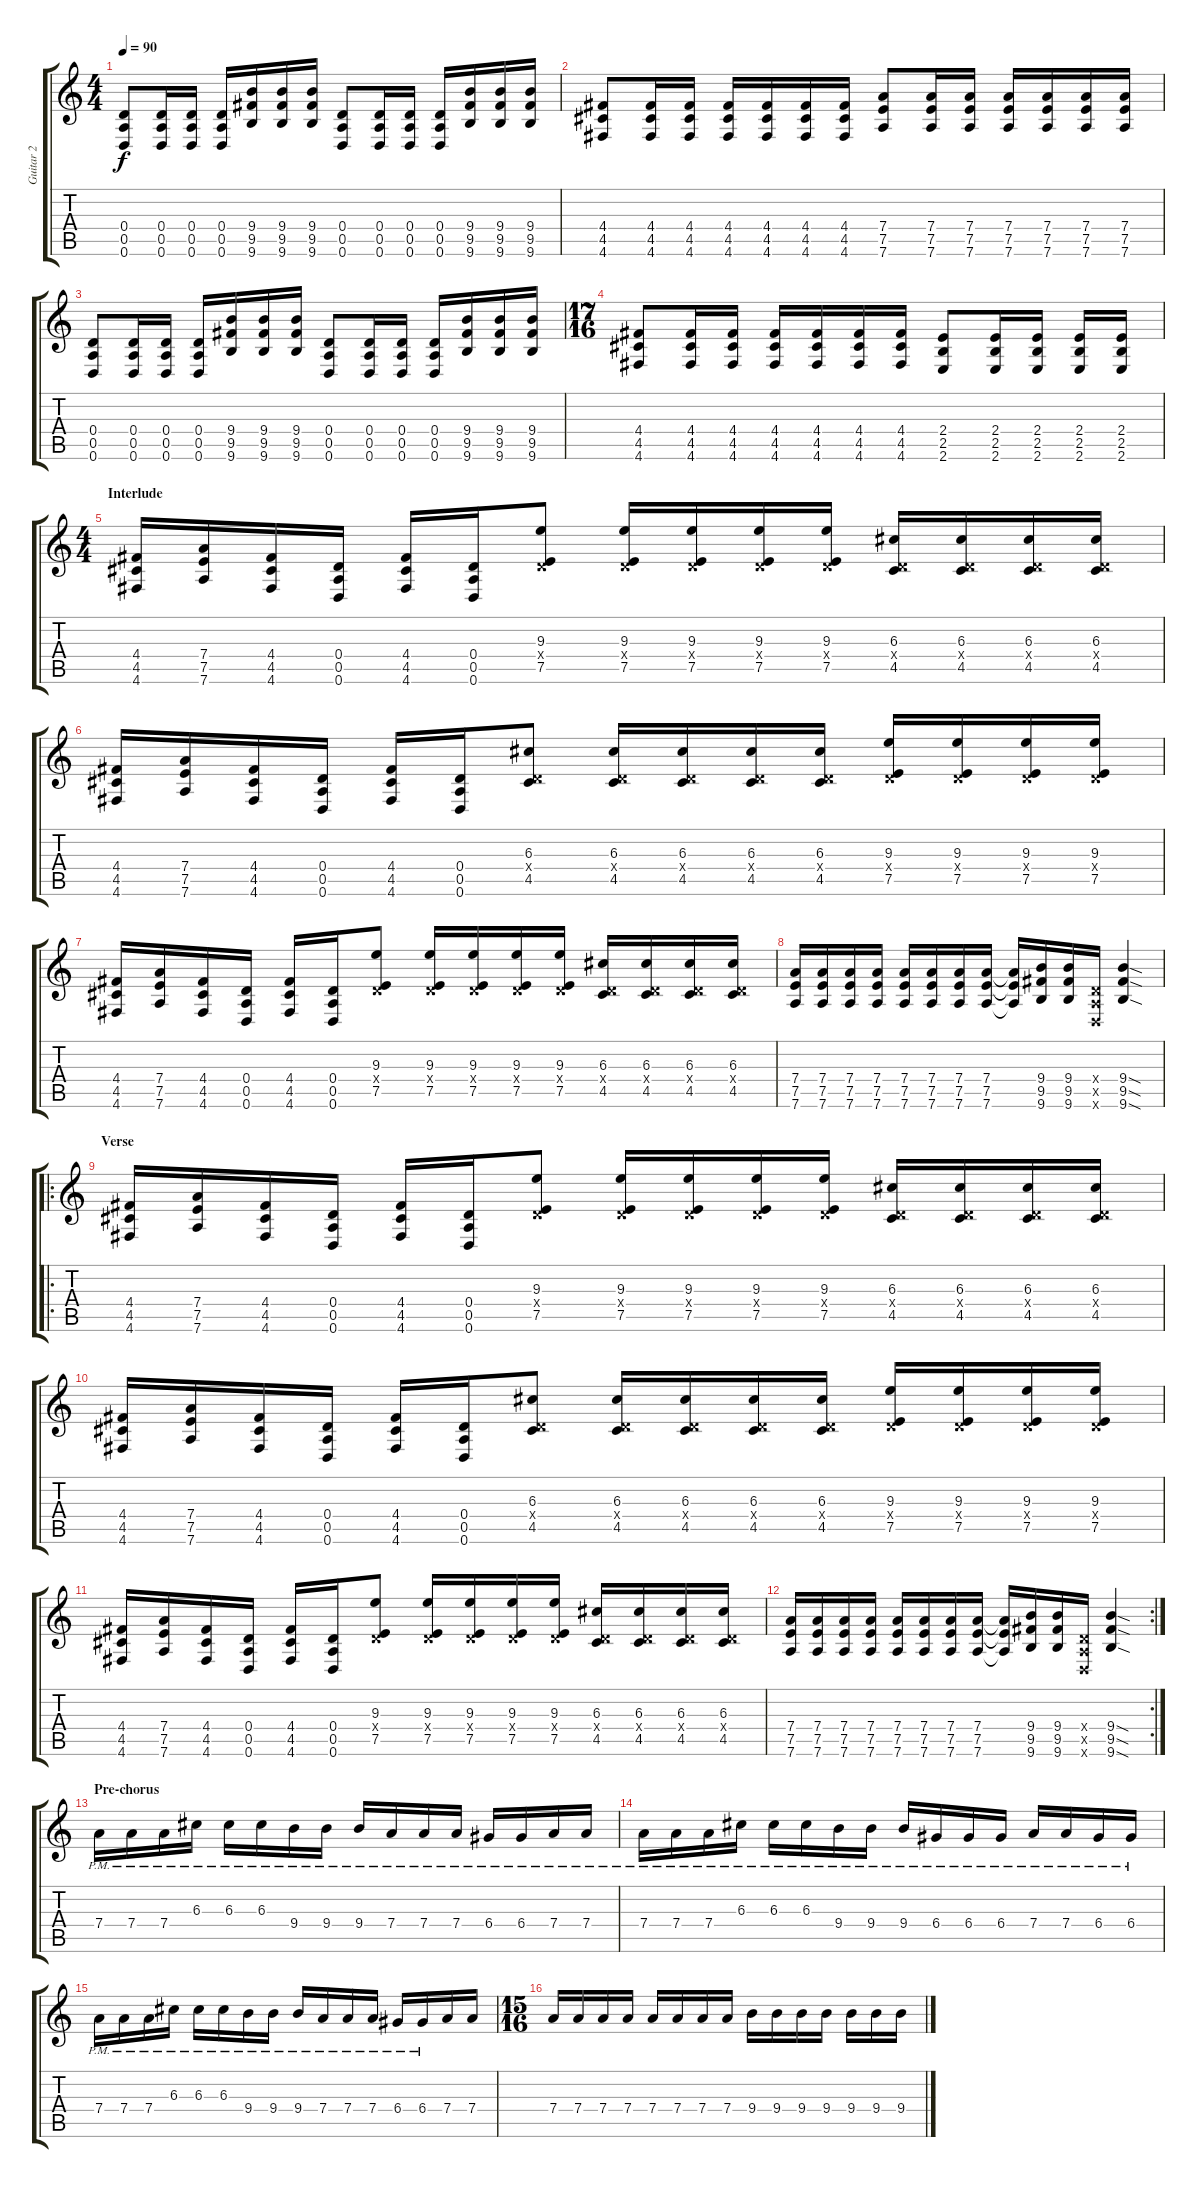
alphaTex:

\track ("Guitar 2" "Guitar 2") {instrument distortionguitar}
\staff {score tabs}
\tuning (E4 B3 G3 D3 A2 D2) {hide}
\ts (4 4)
\tempo 90
\clef g2
\ks c
(0.4 0.5 0.6).8{dy f} (0.4 0.5 0.6).16 (0.4 0.5 0.6).16 (0.4 0.5 0.6).16 (9.4 9.5 9.6).16 (9.4 9.5 9.6).16 (9.4 9.5 9.6).16 (0.4 0.5 0.6).8 (0.4 0.5 0.6).16 (0.4 0.5 0.6).16 (0.4 0.5 0.6).16 (9.4 9.5 9.6).16 (9.4 9.5 9.6).16 (9.4 9.5 9.6).16 |
(4.4 4.5 4.6).8 (4.4 4.5 4.6).16 (4.4 4.5 4.6).16 (4.4 4.5 4.6).16 (4.4 4.5 4.6).16 (4.4 4.5 4.6).16 (4.4 4.5 4.6).16 (7.4 7.5 7.6).8 (7.4 7.5 7.6).16 (7.4 7.5 7.6).16 (7.4 7.5 7.6).16 (7.4 7.5 7.6).16 (7.4 7.5 7.6).16 (7.4 7.5 7.6).16 |
(0.4 0.5 0.6).8 (0.4 0.5 0.6).16 (0.4 0.5 0.6).16 (0.4 0.5 0.6).16 (9.4 9.5 9.6).16 (9.4 9.5 9.6).16 (9.4 9.5 9.6).16 (0.4 0.5 0.6).8 (0.4 0.5 0.6).16 (0.4 0.5 0.6).16 (0.4 0.5 0.6).16 (9.4 9.5 9.6).16 (9.4 9.5 9.6).16 (9.4 9.5 9.6).16 |
\ts (17 16)
(4.4 4.5 4.6).8 (4.4 4.5 4.6).16 (4.4 4.5 4.6).16 (4.4 4.5 4.6).16 (4.4 4.5 4.6).16 (4.4 4.5 4.6).16 (4.4 4.5 4.6).16 (2.4 2.5 2.6).8 (2.4 2.5 2.6).16 (2.4 2.5 2.6).16 (2.4 2.5 2.6).16 (2.4 2.5 2.6).16 |
\ts (4 4)
\section ("" "Interlude")
(4.4 4.5 4.6).16 (7.4 7.5 7.6).16 (4.4 4.5 4.6).16 (0.4 0.5 0.6).16 (4.4 4.5 4.6).16 (0.4 0.5 0.6).16 (9.3 0.4{x} 7.5).8 (9.3 0.4{x} 7.5).16 (9.3 0.4{x} 7.5).16 (9.3 0.4{x} 7.5).16 (9.3 0.4{x} 7.5).16 (6.3 0.4{x} 4.5).16 (6.3 0.4{x} 4.5).16 (6.3 0.4{x} 4.5).16 (6.3 0.4{x} 4.5).16 |
(4.4 4.5 4.6).16 (7.4 7.5 7.6).16 (4.4 4.5 4.6).16 (0.4 0.5 0.6).16 (4.4 4.5 4.6).16 (0.4 0.5 0.6).16 (6.3 0.4{x} 4.5).8 (6.3 0.4{x} 4.5).16 (6.3 0.4{x} 4.5).16 (6.3 0.4{x} 4.5).16 (6.3 0.4{x} 4.5).16 (9.3 0.4{x} 7.5).16 (9.3 0.4{x} 7.5).16 (9.3 0.4{x} 7.5).16 (9.3 0.4{x} 7.5).16 |
(4.4 4.5 4.6).16 (7.4 7.5 7.6).16 (4.4 4.5 4.6).16 (0.4 0.5 0.6).16 (4.4 4.5 4.6).16 (0.4 0.5 0.6).16 (9.3 0.4{x} 7.5).8 (9.3 0.4{x} 7.5).16 (9.3 0.4{x} 7.5).16 (9.3 0.4{x} 7.5).16 (9.3 0.4{x} 7.5).16 (6.3 0.4{x} 4.5).16 (6.3 0.4{x} 4.5).16 (6.3 0.4{x} 4.5).16 (6.3 0.4{x} 4.5).16 |
(7.4 7.5 7.6).16 (7.4 7.5 7.6).16 (7.4 7.5 7.6).16 (7.4 7.5 7.6).16 (7.4 7.5 7.6).16 (7.4 7.5 7.6).16 (7.4 7.5 7.6).16 (7.4 7.5 7.6).16 (7.4{t} 7.5{t} 7.6{t}).16 (9.4 9.5 9.6).16 (9.4 9.5 9.6).16 (0.4{x} 0.5{x} 0.6{x}).16 (9.4{sod} 9.5{sod} 9.6{sod}).4 |
\ro
\section ("" "Verse")
(4.4 4.5 4.6).16 (7.4 7.5 7.6).16 (4.4 4.5 4.6).16 (0.4 0.5 0.6).16 (4.4 4.5 4.6).16 (0.4 0.5 0.6).16 (9.3 0.4{x} 7.5).8 (9.3 0.4{x} 7.5).16 (9.3 0.4{x} 7.5).16 (9.3 0.4{x} 7.5).16 (9.3 0.4{x} 7.5).16 (6.3 0.4{x} 4.5).16 (6.3 0.4{x} 4.5).16 (6.3 0.4{x} 4.5).16 (6.3 0.4{x} 4.5).16 |
(4.4 4.5 4.6).16 (7.4 7.5 7.6).16 (4.4 4.5 4.6).16 (0.4 0.5 0.6).16 (4.4 4.5 4.6).16 (0.4 0.5 0.6).16 (6.3 0.4{x} 4.5).8 (6.3 0.4{x} 4.5).16 (6.3 0.4{x} 4.5).16 (6.3 0.4{x} 4.5).16 (6.3 0.4{x} 4.5).16 (9.3 0.4{x} 7.5).16 (9.3 0.4{x} 7.5).16 (9.3 0.4{x} 7.5).16 (9.3 0.4{x} 7.5).16 |
(4.4 4.5 4.6).16 (7.4 7.5 7.6).16 (4.4 4.5 4.6).16 (0.4 0.5 0.6).16 (4.4 4.5 4.6).16 (0.4 0.5 0.6).16 (9.3 0.4{x} 7.5).8 (9.3 0.4{x} 7.5).16 (9.3 0.4{x} 7.5).16 (9.3 0.4{x} 7.5).16 (9.3 0.4{x} 7.5).16 (6.3 0.4{x} 4.5).16 (6.3 0.4{x} 4.5).16 (6.3 0.4{x} 4.5).16 (6.3 0.4{x} 4.5).16 |
\rc 2
(7.4 7.5 7.6).16 (7.4 7.5 7.6).16 (7.4 7.5 7.6).16 (7.4 7.5 7.6).16 (7.4 7.5 7.6).16 (7.4 7.5 7.6).16 (7.4 7.5 7.6).16 (7.4 7.5 7.6).16 (7.4{t} 7.5{t} 7.6{t}).16 (9.4 9.5 9.6).16 (9.4 9.5 9.6).16 (0.4{x} 0.5{x} 0.6{x}).16 (9.4{sod} 9.5{sod} 9.6{sod}).4 |
\section ("" "Pre-chorus")
7.4{pm}.16 7.4{pm}.16 7.4{pm}.16 6.3{pm}.16 6.3{pm}.16 6.3{pm}.16 9.4{pm}.16 9.4{pm}.16 9.4{pm}.16 7.4{pm}.16 7.4{pm}.16 7.4{pm}.16 6.4{pm}.16 6.4{pm}.16 7.4{pm}.16 7.4{pm}.16 |
7.4{pm}.16 7.4{pm}.16 7.4{pm}.16 6.3{pm}.16 6.3{pm}.16 6.3{pm}.16 9.4{pm}.16 9.4{pm}.16 9.4{pm}.16 6.4{pm}.16 6.4{pm}.16 6.4{pm}.16 7.4{pm}.16 7.4{pm}.16 6.4{pm}.16 6.4{pm}.16 |
7.4{pm}.16 7.4{pm}.16 7.4{pm}.16 6.3{pm}.16 6.3{pm}.16 6.3{pm}.16 9.4{pm}.16 9.4{pm}.16 9.4{pm}.16 7.4{pm}.16 7.4{pm}.16 7.4{pm}.16 6.4{pm}.16 6.4{pm}.16 7.4.16 7.4.16 |
\ts (15 16)
7.4.16 7.4.16 7.4.16 7.4.16 7.4.16 7.4.16 7.4.16 7.4.16 9.4.16 9.4.16 9.4.16 9.4.16 9.4.16 9.4.16 9.4.16
